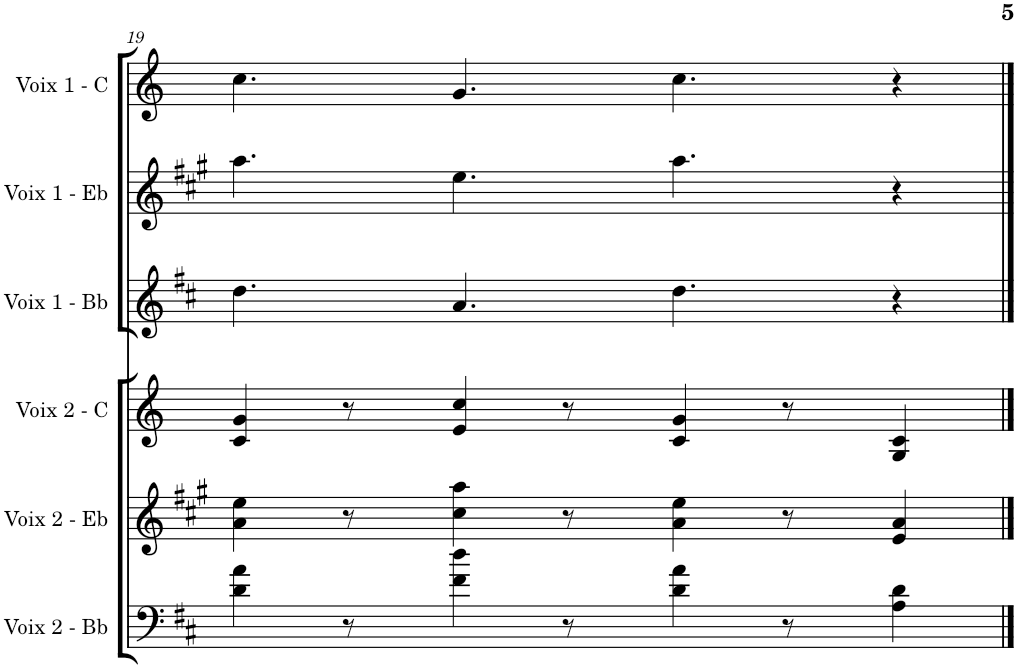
**kern	**kern	**kern	**kern	**kern	**kern
*part6	*part5	*part4	*part3	*part2	*part1
*staff6	*staff5	*staff4	*staff3	*staff2	*staff1
*I"Voix 2 - Bb	*I"Voix 2 - Eb	*I"Voix 2 - C	*I"Voix 1 - Bb	*I"Voix 1 - Eb	*I"Voix 1 - C
*I'Voix 2 - Bb	*I'Voix 2 - Eb	*I'Voix 2 - C	*I'Voix 1 - Bb	*I'Voix 1 - Eb	*I'Voix 1 - C
!!LO:PB:g=z
*clefF4	*clefG2	*clefG2	*clefG2	*clefG2	*clefG2
*Trd8c14	*Trd12c21	*	*Trd8c14	*Trd5c9	*
*k[f#c#]	*k[f#c#g#]	*k[]	*k[f#c#]	*k[f#c#g#]	*k[]
*M12/8	*M12/8	*M12/8	*M12/8	*M12/8	*M12/8
=19	=19	=19	=19	=19	=19
4d\ 4a\	4a\ 4ee\	4c/ 4g/	4.dd\	4.aa\	4.cc\
8r	8r	8r	.	.	.
4f#\ 4dd\	4cc#\ 4aa\	4e/ 4cc/	4.a/	4.ee\	4.g/
8r	8r	8r	.	.	.
4d\ 4a\	4a\ 4ee\	4c/ 4g/	4.dd\	4.aa\	4.cc\
8r	8r	8r	.	.	.
4A\ 4d\	4e/ 4a/	4G/ 4c/	4r	4r	4r
==	==	==	==	==	==
*-	*-	*-	*-	*-	*-
